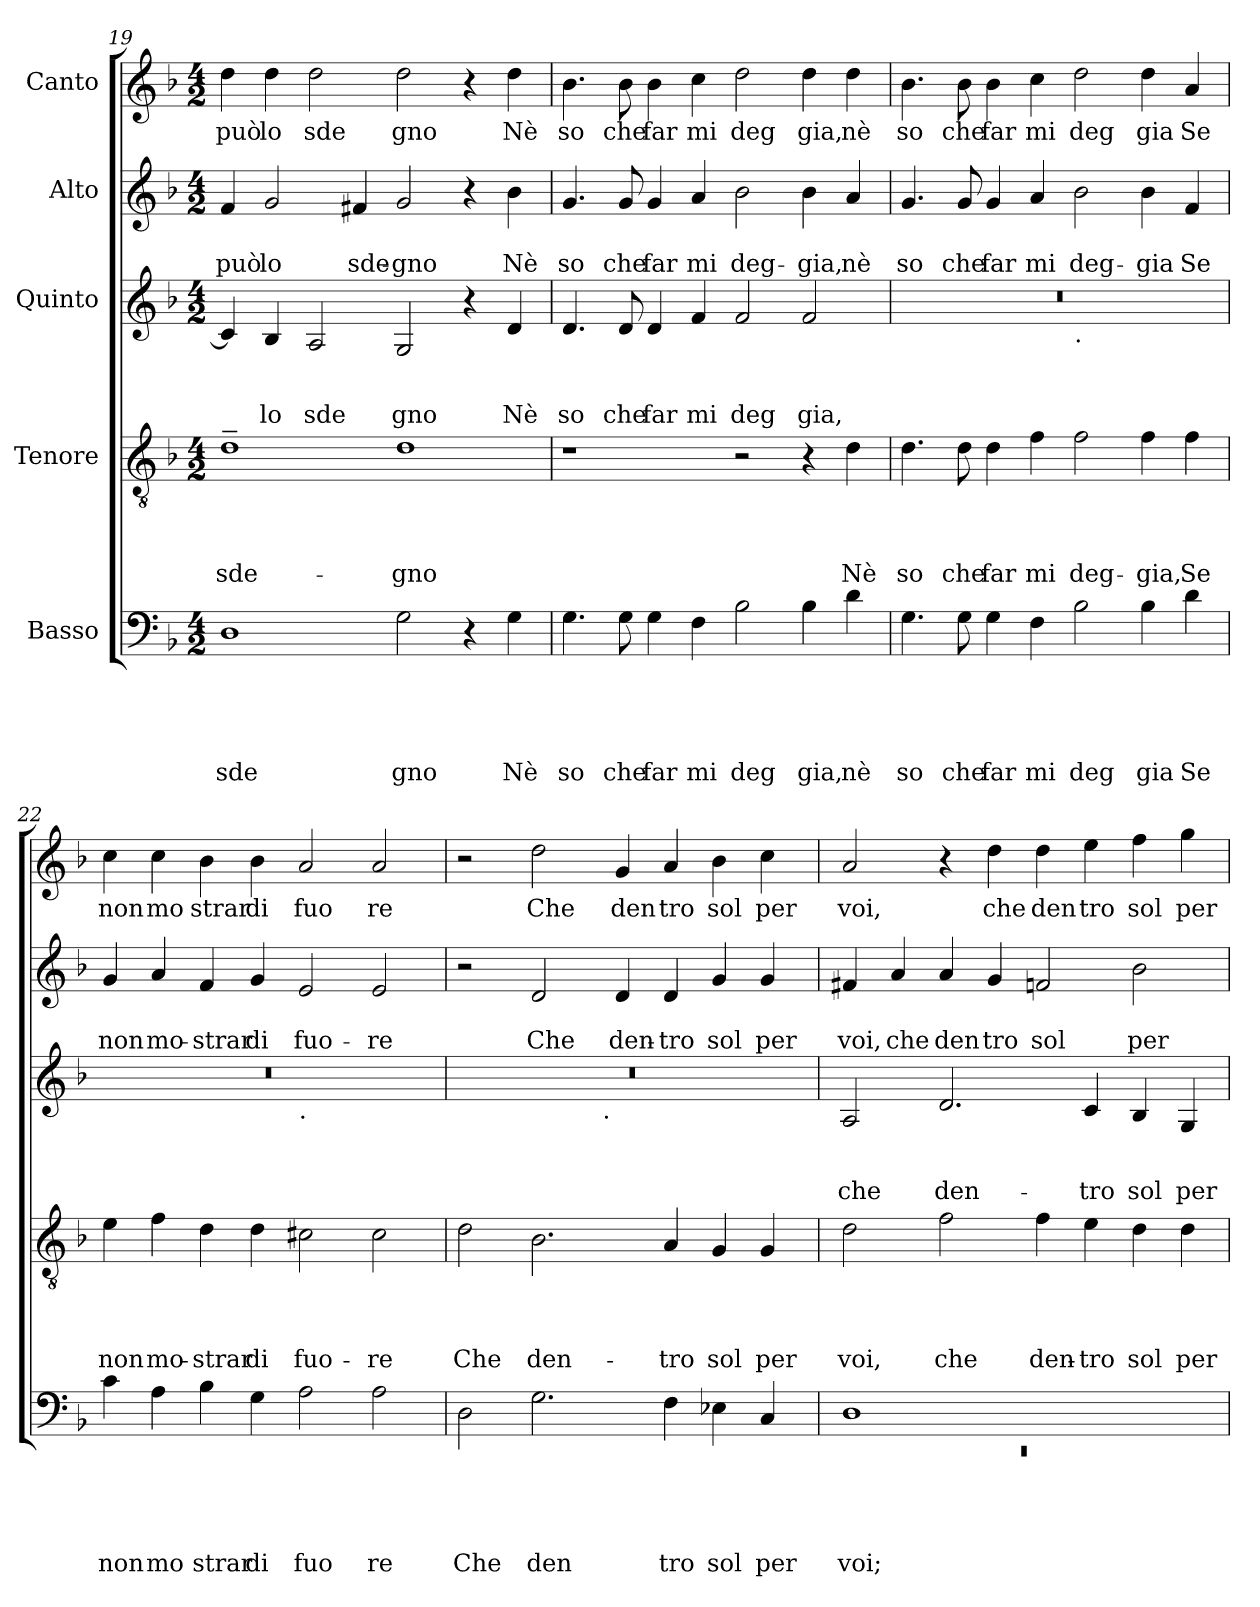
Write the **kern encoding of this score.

**kern	**text	**text	**text	**text	**text	**kern	**text	**text	**text	**text	**kern	**text	**text	**text	**kern	**text	**text	**kern	**text
*part5	*part5	*part5	*part5	*part5	*part5	*part4	*part4	*part4	*part4	*part4	*part3	*part3	*part3	*part3	*part2	*part2	*part2	*part1	*part1
*staff5	*staff5	*staff5	*staff5	*staff5	*staff5	*staff4	*staff4	*staff4	*staff4	*staff4	*staff3	*staff3	*staff3	*staff3	*staff2	*staff2	*staff2	*staff1	*staff1
*I"Basso	*	*	*	*	*	*I"Tenore	*	*	*	*	*I"Quinto	*	*	*	*I"Alto	*	*	*I"Canto	*
!!LO:PB:g=z
*clefF4	*	*	*	*	*	*clefGv2	*	*	*	*	*clefG2	*	*	*	*clefG2	*	*	*clefG2	*
*k[b-]	*	*	*	*	*	*k[b-]	*	*	*	*	*k[b-]	*	*	*	*k[b-]	*	*	*k[b-]	*
*F:	*	*	*	*	*	*F:	*	*	*	*	*F:	*	*	*	*F:	*	*	*F:	*
*M4/2	*	*	*	*	*	*M4/2	*	*	*	*	*M4/2	*	*	*	*M4/2	*	*	*M4/2	*
=19	=19	=19	=19	=19	=19	=19	=19	=19	=19	=19	=19	=19	=19	=19	=19	=19	=19	=19	=19
!	!	!	!	!	!LO:LY:b	!	!	!	!	!LO:LY:b	!	!	!	!	!	!	!LO:LY:b	!	!LO:LY:b
1D	.	.	.	.	sde	1d~>	.	.	.	sde-	4c/]	.	.	.	4f/	.	può	4dd\	può
!	!	!	!	!	!	!	!	!	!	!	!	!	!	!LO:LY:b	!	!	!LO:LY:b	!	!LO:LY:b
.	.	.	.	.	.	.	.	.	.	.	4B-/	.	.	lo	2g/	.	lo	4dd\	lo
!	!	!	!	!	!	!	!	!	!	!	!	!	!	!LO:LY:b	!	!	!	!	!LO:LY:b
.	.	.	.	.	.	.	.	.	.	.	2A/	.	.	sde	.	.	.	2dd\	sde
!	!	!	!	!	!	!	!	!	!	!	!	!	!	!	!	!	!LO:LY:b	!	!
.	.	.	.	.	.	.	.	.	.	.	.	.	.	.	4f#X/	.	sde-	.	.
!	!	!	!	!	!LO:LY:b	!	!	!	!	!LO:LY:b	!	!	!	!LO:LY:b	!	!	!LO:LY:b	!	!LO:LY:b
2G\	.	.	.	.	gno	1d	.	.	.	-gno	2G/	.	.	gno	2g/	.	-gno	2dd\	gno
4r	.	.	.	.	.	.	.	.	.	.	4r	.	.	.	4r	.	.	4r	.
!	!	!	!	!	!LO:LY:b	!	!	!	!	!	!	!	!	!LO:LY:b	!	!	!LO:LY:b	!	!LO:LY:b
4G\	.	.	.	.	Nè	.	.	.	.	.	4d/	.	.	Nè	4b-\	.	Nè	4dd\	Nè
=20	=20	=20	=20	=20	=20	=20	=20	=20	=20	=20	=20	=20	=20	=20	=20	=20	=20	=20	=20
!	!	!	!	!	!LO:LY:b	!	!	!	!	!	!	!	!	!LO:LY:b	!	!	!LO:LY:b	!	!LO:LY:b
4.G\	.	.	.	.	so	1r	.	.	.	.	4.d/	.	.	so	4.g/	.	so	4.b-\	so
!	!	!	!	!	!LO:LY:b	!	!	!	!	!	!	!	!	!LO:LY:b	!	!	!LO:LY:b	!	!LO:LY:b
8G\	.	.	.	.	che	.	.	.	.	.	8d/	.	.	che	8g/	.	che	8b-\	che
!	!	!	!	!	!LO:LY:b	!	!	!	!	!	!	!	!	!LO:LY:b	!	!	!LO:LY:b	!	!LO:LY:b
4G\	.	.	.	.	far	.	.	.	.	.	4d/	.	.	far	4g/	.	far	4b-\	far
!	!	!	!	!	!LO:LY:b	!	!	!	!	!	!	!	!	!LO:LY:b	!	!	!LO:LY:b	!	!LO:LY:b
4F\	.	.	.	.	mi	.	.	.	.	.	4f/	.	.	mi	4a/	.	mi	4cc\	mi
!	!	!	!	!	!LO:LY:b	!	!	!	!	!	!	!	!	!LO:LY:b	!	!	!LO:LY:b	!	!LO:LY:b
2B-\	.	.	.	.	deg	2r	.	.	.	.	2f/	.	.	deg	2b-\	.	deg-	2dd\	deg
!	!	!	!	!	!LO:LY:b	!	!	!	!	!	!	!	!	!LO:LY:b	!	!	!LO:LY:b	!	!LO:LY:b
4B-\	.	.	.	.	gia,	4r	.	.	.	.	2f/	.	.	gia,	4b-\	.	-gia,	4dd\	gia,
!	!	!	!	!	!LO:LY:b	!	!	!	!	!LO:LY:b	!	!	!	!	!	!	!LO:LY:b	!	!LO:LY:b
4d\	.	.	.	.	nè	4d\	.	.	.	Nè	.	.	.	.	4a/	.	nè	4dd\	nè
=21	=21	=21	=21	=21	=21	=21	=21	=21	=21	=21	=21	=21	=21	=21	=21	=21	=21	=21	=21
!	!	!	!	!	!LO:LY:b	!	!	!	!	!LO:LY:b	!	!	!	!	!	!	!LO:LY:b	!	!LO:LY:b
*	*	*	*	*	*	*	*	*	*	*	*^	*	*	*	*	*	*	*	*
4.G\	.	.	.	.	so	4.d\	.	.	.	so	0r	1ryy	.	.	.	4.g/	.	so	4.b-\	so
!	!	!	!	!	!LO:LY:b	!	!	!	!	!LO:LY:b	!	!	!	!	!	!	!	!LO:LY:b	!	!LO:LY:b
8G\	.	.	.	.	che	8d\	.	.	.	che	.	.	.	.	.	8g/	.	che	8b-\	che
!	!	!	!	!	!LO:LY:b	!	!	!	!	!LO:LY:b	!	!	!	!	!	!	!	!LO:LY:b	!	!LO:LY:b
4G\	.	.	.	.	far	4d\	.	.	.	far	.	.	.	.	.	4g/	.	far	4b-\	far
!	!	!	!	!	!LO:LY:b	!	!	!	!	!LO:LY:b	!	!	!	!	!	!	!	!LO:LY:b	!	!LO:LY:b
4F\	.	.	.	.	mi	4f\	.	.	.	mi	.	.	.	.	.	4a/	.	mi	4cc\	mi
!	!	!	!	!	!	!	!	!	!	!	!	!LO:TX:b:t=.	!	!	!	!	!	!	!	!
!	!	!	!	!	!LO:LY:b	!	!	!	!	!LO:LY:b	!	!	!	!	!	!	!	!LO:LY:b	!	!LO:LY:b
2B-\	.	.	.	.	deg	2f\	.	.	.	deg-	.	1ryy	.	.	.	2b-\	.	deg-	2dd\	deg
!	!	!	!	!	!LO:LY:b	!	!	!	!	!LO:LY:b	!	!	!	!	!	!	!	!LO:LY:b	!	!LO:LY:b
4B-\	.	.	.	.	gia	4f\	.	.	.	-gia,	.	.	.	.	.	4b-\	.	-gia	4dd\	gia
!	!	!	!	!	!LO:LY:b	!	!	!	!	!LO:LY:b	!	!	!	!	!	!	!	!LO:LY:b	!	!LO:LY:b
4d\	.	.	.	.	Se	4f\	.	.	.	Se	.	.	.	.	.	4f/	.	Se	4a/	Se
=22	=22	=22	=22	=22	=22	=22	=22	=22	=22	=22	=22	=22	=22	=22	=22	=22	=22	=22	=22	=22
!	!	!	!	!	!LO:LY:b	!	!	!	!	!LO:LY:b	!	!	!	!	!	!	!	!LO:LY:b	!	!LO:LY:b
4c\	.	.	.	.	non	4e\	.	.	.	non	0r	1ryy	.	.	.	4g/	.	non	4cc\	non
!	!	!	!	!	!LO:LY:b	!	!	!	!	!LO:LY:b	!	!	!	!	!	!	!	!LO:LY:b	!	!LO:LY:b
4A\	.	.	.	.	mo	4f\	.	.	.	mo-	.	.	.	.	.	4a/	.	mo-	4cc\	mo
!	!	!	!	!	!LO:LY:b	!	!	!	!	!LO:LY:b	!	!	!	!	!	!	!	!LO:LY:b	!	!LO:LY:b
4B-\	.	.	.	.	strar	4d\	.	.	.	-strar	.	.	.	.	.	4f/	.	-strar	4b-\	strar
!	!	!	!	!	!LO:LY:b	!	!	!	!	!LO:LY:b	!	!	!	!	!	!	!	!LO:LY:b	!	!LO:LY:b
4G\	.	.	.	.	di	4d\	.	.	.	di	.	.	.	.	.	4g/	.	di	4b-\	di
!	!	!	!	!	!	!	!	!	!	!	!	!LO:TX:b:t=.	!	!	!	!	!	!	!	!
!	!	!	!	!	!LO:LY:b	!	!	!	!	!LO:LY:b	!	!	!	!	!	!	!	!LO:LY:b	!	!LO:LY:b
2A\	.	.	.	.	fuo	2c#X\	.	.	.	fuo-	.	1ryy	.	.	.	2e/	.	fuo-	2a/	fuo
!	!	!	!	!	!LO:LY:b	!	!	!	!	!LO:LY:b	!	!	!	!	!	!	!	!LO:LY:b	!	!LO:LY:b
2A\	.	.	.	.	re	2c#\	.	.	.	-re	.	.	.	.	.	2e/	.	-re	2a/	re
=23	=23	=23	=23	=23	=23	=23	=23	=23	=23	=23	=23	=23	=23	=23	=23	=23	=23	=23	=23	=23
!	!	!	!	!	!LO:LY:b	!	!	!	!	!LO:LY:b	!	!	!	!	!	!	!	!	!	!
2D\	.	.	.	.	Che	2d\	.	.	.	Che	0r	2ryy	.	.	.	2r	.	.	2r	.
!	!	!	!	!	!LO:LY:b	!	!	!	!	!LO:LY:b	!	!	!	!	!	!	!	!LO:LY:b	!	!LO:LY:b
2.G\	.	.	.	.	den	2.B-\	.	.	.	den-	.	4...ryy	.	.	.	2d/	.	Che	2dd\	Che
!	!	!	!	!	!	!	!	!	!	!	!	!LO:TX:b:t=.	!	!	!	!	!	!	!	!
.	.	.	.	.	.	.	.	.	.	.	.	1ryy	.	.	.	.	.	.	.	.
!	!	!	!	!	!	!	!	!	!	!	!	!	!	!	!	!	!	!LO:LY:b	!	!LO:LY:b
.	.	.	.	.	.	.	.	.	.	.	.	.	.	.	.	4d/	.	den-	4g/	den
!	!	!	!	!	!LO:LY:b	!	!	!	!	!LO:LY:b	!	!	!	!	!	!	!	!LO:LY:b	!	!LO:LY:b
4F\	.	.	.	.	tro	4A/	.	.	.	-tro	.	.	.	.	.	4d/	.	-tro	4a/	tro
!	!	!	!	!	!LO:LY:b	!	!	!	!	!LO:LY:b	!	!	!	!	!	!	!	!LO:LY:b	!	!LO:LY:b
4E-X\	.	.	.	.	sol	4G/	.	.	.	sol	.	.	.	.	.	4g/	.	sol	4b-\	sol
!	!	!	!	!	!LO:LY:b	!	!	!	!	!LO:LY:b	!	!	!	!	!	!	!	!LO:LY:b	!	!LO:LY:b
4C/	.	.	.	.	per	4G/	.	.	.	per	.	.	.	.	.	4g/	.	per	4cc\	per
.	.	.	.	.	.	.	.	.	.	.	.	32ryy	.	.	.	.	.	.	.	.
!!LO:LB:g=z
=24	=24	=24	=24	=24	=24	=24	=24	=24	=24	=24	=24	=24	=24	=24	=24	=24	=24	=24	=24	=24
*^	*	*	*	*	*	*	*	*	*	*	*	*	*	*	*	*	*	*	*	*
!	!LO:N:vis=1	!	!	!	!	!LO:LY:b	!	!	!	!	!LO:LY:b	!	!	!	!	!LO:LY:b	!	!	!LO:LY:b	!	!LO:LY:b
*	*	*	*	*	*	*	*	*	*	*	*	*v	*v	*	*	*	*	*	*	*	*
1D	0rEE	.	.	.	.	voi;	2d\	.	.	.	voi,	2A/	.	.	che	4f#X/	.	voi,	2a/	voi,
!	!	!	!	!	!	!	!	!	!	!	!	!	!	!	!	!	!	!LO:LY:b	!	!
.	.	.	.	.	.	.	.	.	.	.	.	.	.	.	.	4a/	.	che	.	.
!	!	!	!	!	!	!	!	!	!	!	!LO:LY:b	!	!	!	!LO:LY:b	!	!	!LO:LY:b	!	!
.	.	.	.	.	.	.	2f\	.	.	.	che	2.d/	.	.	den-	4a/	.	den	4r	.
!	!	!	!	!	!	!	!	!	!	!	!	!	!	!	!	!	!	!LO:LY:b	!	!LO:LY:b
.	.	.	.	.	.	.	.	.	.	.	.	.	.	.	.	4g/	.	tro	4dd\	che
!	!	!	!	!	!	!	!	!	!	!	!LO:LY:b	!	!	!	!	!	!	!LO:LY:b	!	!LO:LY:b
1ryy	.	.	.	.	.	.	4f\	.	.	.	den-	.	.	.	.	2fn/	.	sol	4dd\	den
!	!	!	!	!	!	!	!	!	!	!	!LO:LY:b	!	!	!	!LO:LY:b	!	!	!	!	!LO:LY:b
.	.	.	.	.	.	.	4e\	.	.	.	-tro	4c/	.	.	-tro	.	.	.	4ee\	tro
!	!	!	!	!	!	!	!	!	!	!	!LO:LY:b	!	!	!	!LO:LY:b	!	!	!LO:LY:b	!	!LO:LY:b
.	.	.	.	.	.	.	4d\	.	.	.	sol	4B-/	.	.	sol	2b-\	.	per	4ff\	sol
!	!	!	!	!	!	!	!	!	!	!	!LO:LY:b	!	!	!	!LO:LY:b	!	!	!	!	!LO:LY:b
.	.	.	.	.	.	.	4d\	.	.	.	per	4G/	.	.	per	.	.	.	4gg\	per
*v	*v	*	*	*	*	*	*	*	*	*	*	*	*	*	*	*	*	*	*	*
=	=	=	=	=	=	=	=	=	=	=	=	=	=	=	=	=	=	=	=
*-	*-	*-	*-	*-	*-	*-	*-	*-	*-	*-	*-	*-	*-	*-	*-	*-	*-	*-	*-
